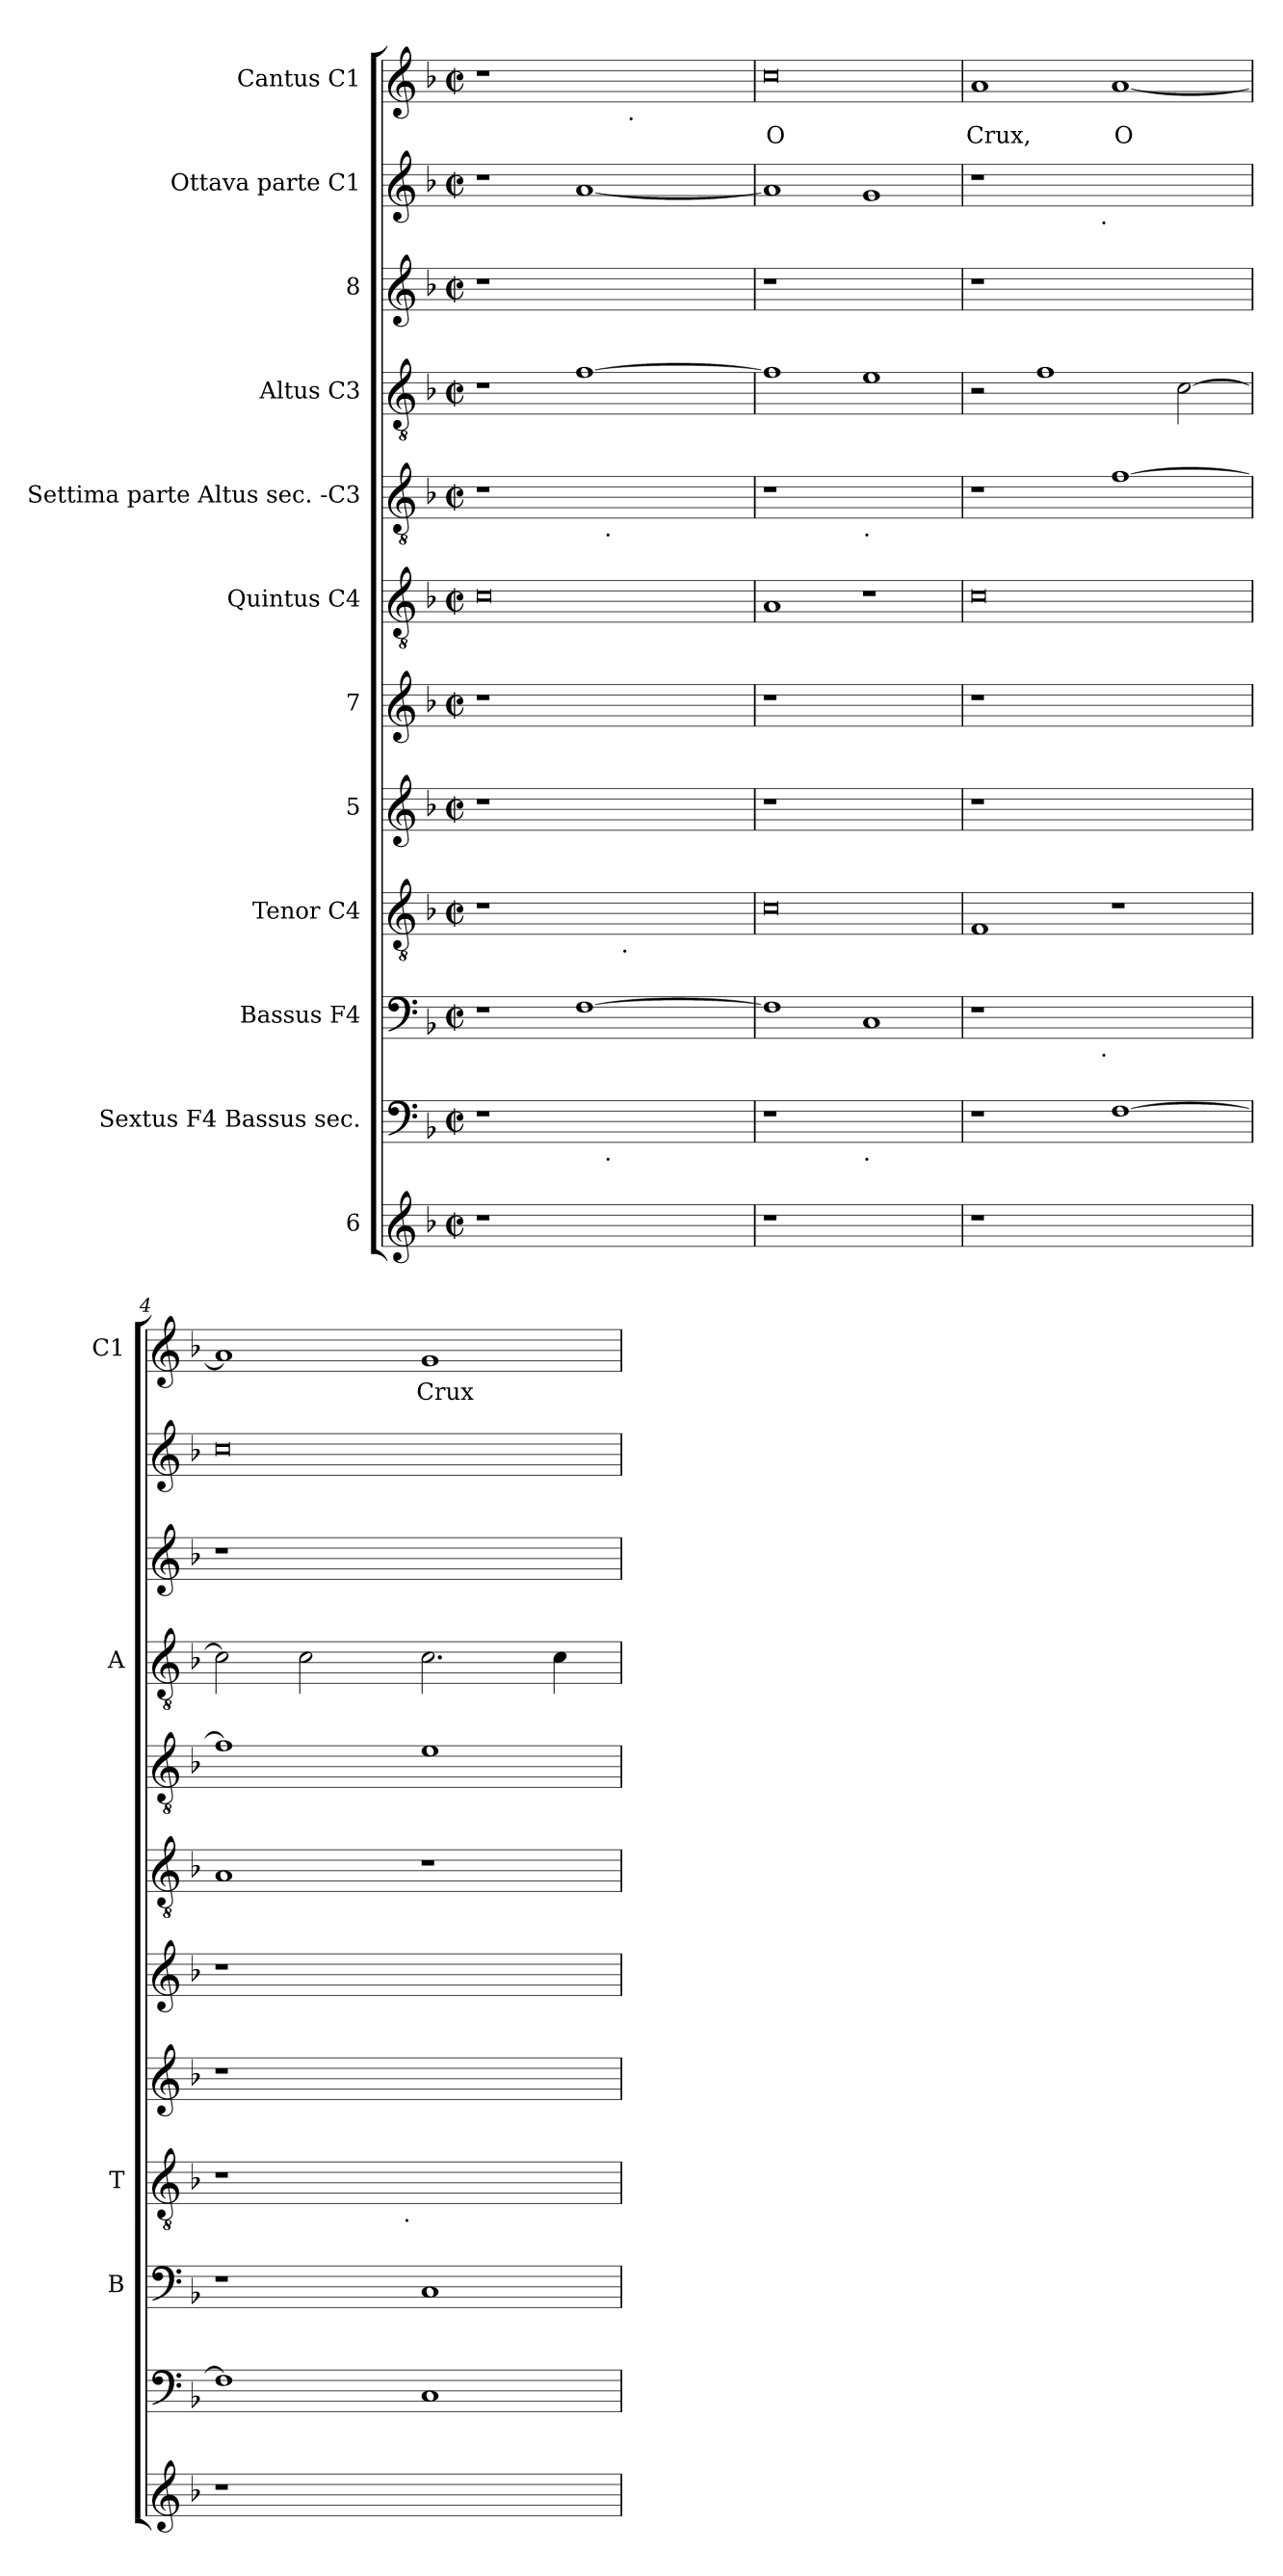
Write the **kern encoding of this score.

**kern	**kern	**kern	**kern	**kern	**kern	**kern	**kern	**kern	**kern	**kern	**kern	**text
*part12	*part11	*part10	*part9	*part8	*part7	*part6	*part5	*part4	*part3	*part2	*part1	*part1
*staff12	*staff11	*staff10	*staff9	*staff8	*staff7	*staff6	*staff5	*staff4	*staff3	*staff2	*staff1	*staff1
*I"6	*I"Sextus F4 Bassus sec.	*I"Bassus F4	*I"Tenor C4	*I"5	*I"7	*I"Quintus C4	*I"Settima parte Altus sec. -C3	*I"Altus C3	*I"8	*I"Ottava parte C1	*I"Cantus C1	*
*	*	*I'B	*I'T	*	*	*	*	*I'A	*	*	*I'C1	*
*clefG2	*clefF4	*clefF4	*clefGv2	*clefG2	*clefG2	*clefGv2	*clefGv2	*clefGv2	*clefG2	*clefG2	*clefG2	*
*	*ITrd7c12	*ITrd7c12	*	*	*	*	*	*	*	*	*	*
*k[b-]	*k[b-]	*k[b-]	*k[b-]	*k[b-]	*k[b-]	*k[b-]	*k[b-]	*k[b-]	*k[b-]	*k[b-]	*k[b-]	*
*F:	*F:	*F:	*F:	*F:	*F:	*F:	*F:	*F:	*F:	*F:	*F:	*
*M2/2	*M2/2	*M2/2	*M2/2	*M2/2	*M2/2	*M2/2	*M2/2	*M2/2	*M2/2	*M2/2	*M2/2	*
*met(c|)	*met(c|)	*met(c|)	*met(c|)	*met(c|)	*met(c|)	*met(c|)	*met(c|)	*met(c|)	*met(c|)	*met(c|)	*met(c|)	*
=1	=1	=1	=1	=1	=1	=1	=1	=1	=1	=1	=1	=1
1r	1r	1r	1r	1r	1r	0c	1r	1r	1r	1r	1r	.
1ryy	8ryy	[>1FF	96%17ryy	1ryy	1ryy	.	8ryy	[>1f	1ryy	[<1a	8.ryy	.
!	!	!	!	!	!	!	!LO:TX:b:t=.	!	!	!	!	!
!	!LO:TX:b:t=.	!	!	!	!	!	!	!	!	!	!	!
.	2..ryy	.	.	.	.	.	2..ryy	.	.	.	.	.
!	!	!	!LO:TX:b:t=.	!	!	!	!	!	!	!	!	!
.	.	.	96%79ryy	.	.	.	.	.	.	.	.	.
!	!	!	!	!	!	!	!	!	!	!	!LO:TX:b:t=.	!
.	.	.	.	.	.	.	.	.	.	.	2ryy	.
.	.	.	.	.	.	.	.	.	.	.	4ryy	.
.	.	.	.	.	.	.	.	.	.	.	16ryy	.
=2	=2	=2	=2	=2	=2	=2	=2	=2	=2	=2	=2	=2
!	!	!	!	!	!	!	!	!	!	!	!	!LO:LY:b:rj
1r	1r	1FF]	0c	1r	1r	1A	1r	1f]	1r	1a]	0cc	O
!	!	!	!	!	!	!	!LO:TX:b:t=.	!	!	!	!	!
!	!LO:TX:b:t=.	!	!	!	!	!	!	!	!	!	!	!
1ryy	1ryy	1CC	.	1ryy	1ryy	1r	1ryy	1e	1ryy	1g	.	.
=3	=3	=3	=3	=3	=3	=3	=3	=3	=3	=3	=3	=3
!	!	!	!	!	!	!	!	!	!	!	!	!LO:LY:b:rj
*	*	*^	*	*	*	*	*	*	*	*^	*	*
1r	1r	1r	2ryy	1F	1r	1r	0c	1r	2r	1r	1r	2ryy	1a	Crux,
.	.	.	4...ryy	.	.	.	.	.	1f	.	.	4...ryy	.	.
!	!	!	!	!	!	!	!	!	!	!	!	!LO:TX:b:t=.	!	!
!	!	!	!LO:TX:b:t=.	!	!	!	!	!	!	!	!	!	!	!
.	.	.	1ryy	.	.	.	.	.	.	.	.	1ryy	.	.
!	!	!	!	!	!	!	!	!	!	!	!	!	!	!LO:LY:b:rj
1ryy	[>1FF	1ryy	.	1r	1ryy	1ryy	.	[>1f	.	1ryy	1ryy	.	[<1a	O
.	.	.	.	.	.	.	.	.	[>2c\	.	.	.	.	.
.	.	.	32ryy	.	.	.	.	.	.	.	.	32ryy	.	.
*	*	*v	*v	*	*	*	*	*	*	*	*v	*v	*	*
=4	=4	=4	=4	=4	=4	=4	=4	=4	=4	=4	=4	=4
*	*	*	*^	*	*	*	*	*	*	*	*	*
1r	1FF]	1r	1r	3%2ryy	1r	1r	1A	1f]	2c\]	1r	0cc	1a]	.
.	.	.	.	.	.	.	.	.	2c\	.	.	.	.
.	.	.	.	6..ryy	.	.	.	.	.	.	.	.	.
!	!	!	!	!LO:TX:b:t=.	!	!	!	!	!	!	!	!	!
.	.	.	.	3%2ryy	.	.	.	.	.	.	.	.	.
!	!	!	!	!	!	!	!	!	!	!	!	!	!LO:LY:b:rj
1ryy	1CC	1CC	1ryy	.	1ryy	1ryy	1r	1e	2.c\	1ryy	.	1g	Crux
.	.	.	.	3ryy	.	.	.	.	.	.	.	.	.
.	.	.	.	.	.	.	.	.	4c\	.	.	.	.
.	.	.	.	24ryy	.	.	.	.	.	.	.	.	.
*	*	*	*v	*v	*	*	*	*	*	*	*	*	*
=	=	=	=	=	=	=	=	=	=	=	=	=
*-	*-	*-	*-	*-	*-	*-	*-	*-	*-	*-	*-	*-
